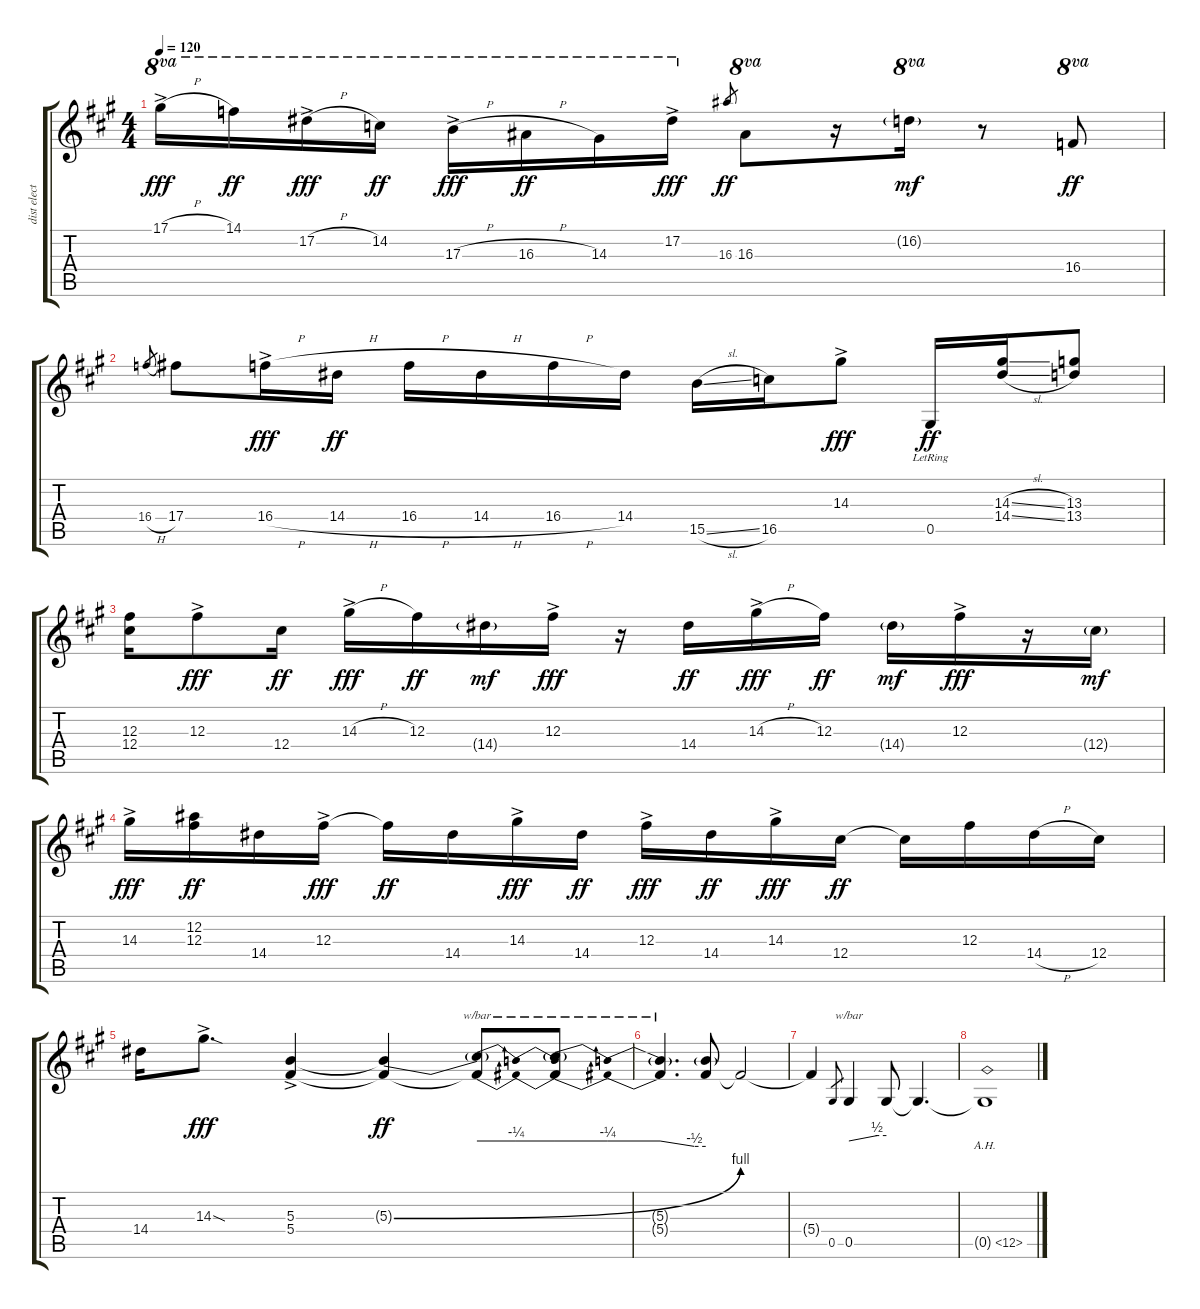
\track ("dist electric (see performance notes)" "dist elect") {instrument overdrivenguitar}
\staff {score tabs}
\tuning (Eb4 Bb3 Gb3 Db3 Ab2 Eb2) {hide}
\ts (4 4)
\tempo 120
\clef g2
\ks a
17.1{h ac}.16{ot 8va dy fff} 14.1.16{ot 8va dy ff} 17.2{h ac}.16{ot 8va dy fff} 14.2.16{ot 8va dy ff} 17.3{h ac}.16{ot 8va dy fff} 16.3{h}.16{ot 8va dy ff} 14.3.16{ot 8va} 17.2{ac}.16{ot 8va dy fff} 16.3.8{gr dy ff} 16.3.8{ot 8va} r.16 16.2{g}.16{ot 8va dy mf} r.8 16.4.8{ot 8va dy ff} |
16.4{h}.8{gr} 17.4.8 16.4{h ac}.16{dy fff} 14.4{h}.16{dy ff} 16.4{h}.16 14.4{h}.16 16.4{h}.16 14.4.16 15.5{sl}.16 16.5.16 14.3{ac}.8{dy fff} 0.5{lr}.16{dy ff} (14.3{sl} 14.4{sl}).16 (13.3 13.4).8 |
(12.3 12.4).16 12.3{ac}.8{dy fff} 12.4.16{dy ff} 14.3{h ac}.16{dy fff} 12.3.16{dy ff} 14.4{g}.16{dy mf} 12.3{ac}.16{dy fff} r.16 14.4.16{dy ff} 14.3{h ac}.16{dy fff} 12.3.16{dy ff} 14.4{g}.16{dy mf} 12.3{ac}.16{dy fff} r.16 12.4{g}.16{dy mf} |
14.3{ac}.16{dy fff} (12.2 12.3).16{dy ff} 14.4.16 12.3{ac}.16{dy fff} 12.3{t}.16{dy ff} 14.4.16 14.3{ac}.16{dy fff} 14.4.16{dy ff} 12.3{ac}.16{dy fff} 14.4.16{dy ff} 14.3{ac}.16{dy fff} 12.4.16{dy ff} 12.4{t}.16 12.3.16 14.4{h}.16 12.4.16 |
14.4.16 14.3{sod ac}.8{d dy fff} (5.3{ac} 5.4{ac}).4 (5.3{be (bend 0 0 60 4) t} 5.4{t}).4{dy ff} (5.3{t} 5.4{t}).8{tbe (dip default 0 0 30 -1 60 0)} (5.3{t} 5.4{t}).8{tbe (dip default 0 0 30 -1 60 0)} |
(5.3{t} 5.4{t}).4{d tbe (custom default 0 0 45 -2 60 -2)} (5.3{t} 5.4{t}).8 5.4{t}.2 |
5.4{t}.4 0.5.8{gr} 0.5.4{tbe (custom default 0 0 45 2 60 2)} 0.5{t}.8 0.5{t}.4{d} |
0.5{ah 12 t}.1
